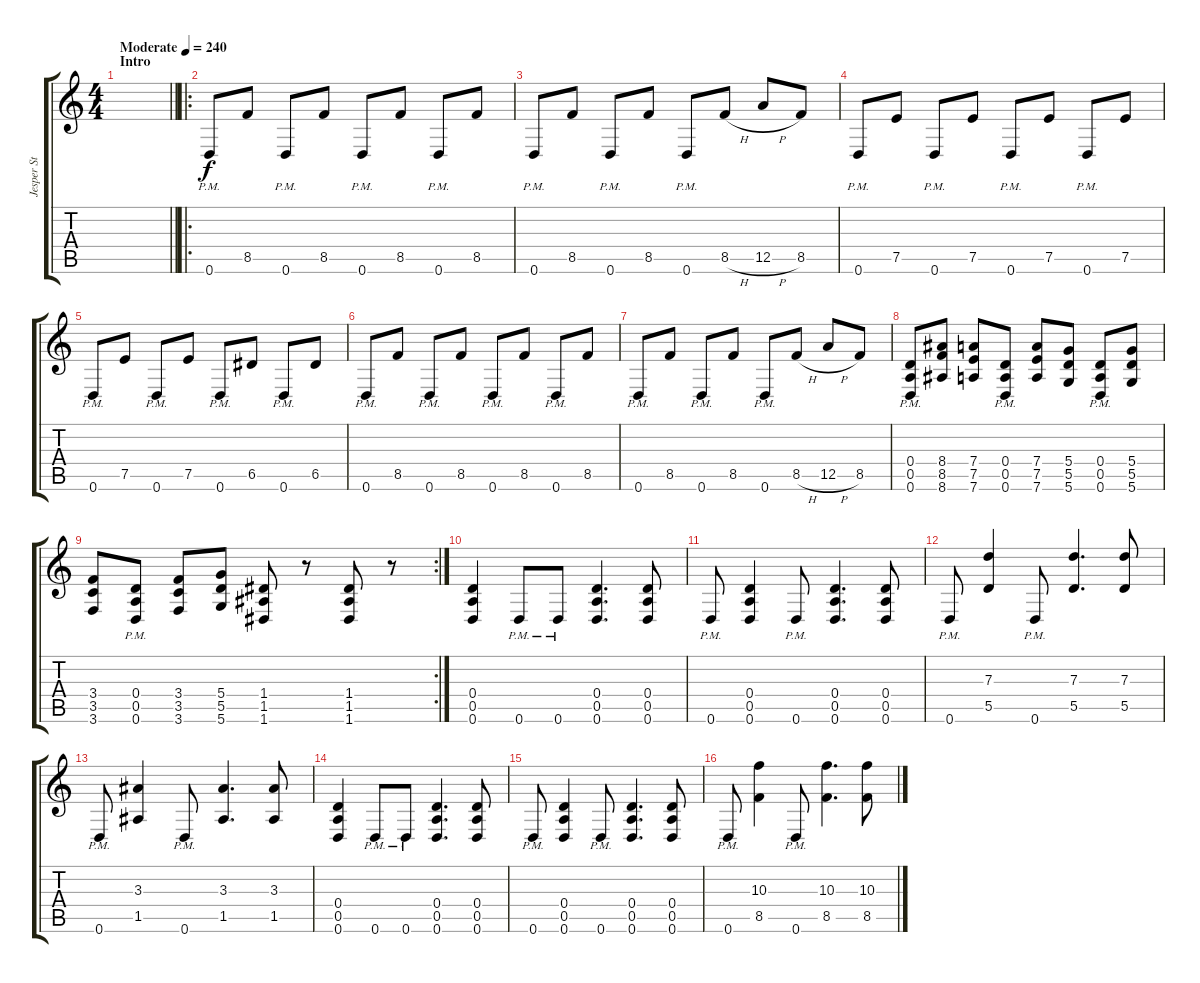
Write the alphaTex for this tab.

\track (" Jesper Strömblad" " Jesper St") {instrument distortionguitar}
\staff {score tabs}
\tuning (E4 B3 G3 D3 A2 D2) {hide}
\ts (4 4)
\section ("" "Intro")
\tempo (240 "Moderate")
\clef g2
\barLineRight lightlight
\ks c
|
\ro
0.6{pm}.8 8.5.8 0.6{pm}.8 8.5.8 0.6{pm}.8 8.5.8 0.6{pm}.8 8.5.8 |
0.6{pm}.8 8.5.8 0.6{pm}.8 8.5.8 0.6{pm}.8 8.5{h}.8 12.5{h}.8 8.5.8 |
0.6{pm}.8 7.5.8 0.6{pm}.8 7.5.8 0.6{pm}.8 7.5.8 0.6{pm}.8 7.5.8 |
0.6{pm}.8 7.5.8 0.6{pm}.8 7.5.8 0.6{pm}.8 6.5.8 0.6{pm}.8 6.5.8 |
0.6{pm}.8 8.5.8 0.6{pm}.8 8.5.8 0.6{pm}.8 8.5.8 0.6{pm}.8 8.5.8 |
0.6{pm}.8 8.5.8 0.6{pm}.8 8.5.8 0.6{pm}.8 8.5{h}.8 12.5{h}.8 8.5.8 |
(0.4 0.5 0.6{pm}).8 (8.4 8.5 8.6).8 (7.4 7.5 7.6).8 (0.4 0.5 0.6{pm}).8 (7.4 7.5 7.6).8 (5.4 5.5 5.6).8 (0.4 0.5 0.6{pm}).8 (5.4 5.5 5.6).8 |
\rc 2
(3.4 3.5 3.6).8 (0.4 0.5 0.6{pm}).8 (3.4 3.5 3.6).8 (5.4 5.5 5.6).8 (1.4 1.5 1.6).8 r.8 (1.4 1.5 1.6).8 r.8 |
(0.4 0.5 0.6).4 0.6{pm}.8 0.6{pm}.8 (0.4 0.5 0.6).4{d} (0.4 0.5 0.6).8 |
0.6{pm}.8 (0.4 0.5 0.6).4 0.6{pm}.8 (0.4 0.5 0.6).4{d} (0.4 0.5 0.6).8 |
0.6{pm}.8 (7.3 5.5).4 0.6{pm}.8 (7.3 5.5).4{d} (7.3 5.5).8 |
0.6{pm}.8 (3.3 1.5).4 0.6{pm}.8 (3.3 1.5).4{d} (3.3 1.5).8 |
(0.4 0.5 0.6).4 0.6{pm}.8 0.6{pm}.8 (0.4 0.5 0.6).4{d} (0.4 0.5 0.6).8 |
0.6{pm}.8 (0.4 0.5 0.6).4 0.6{pm}.8 (0.4 0.5 0.6).4{d} (0.4 0.5 0.6).8 |
0.6{pm}.8 (10.3 8.5).4 0.6{pm}.8 (10.3 8.5).4{d} (10.3 8.5).8
